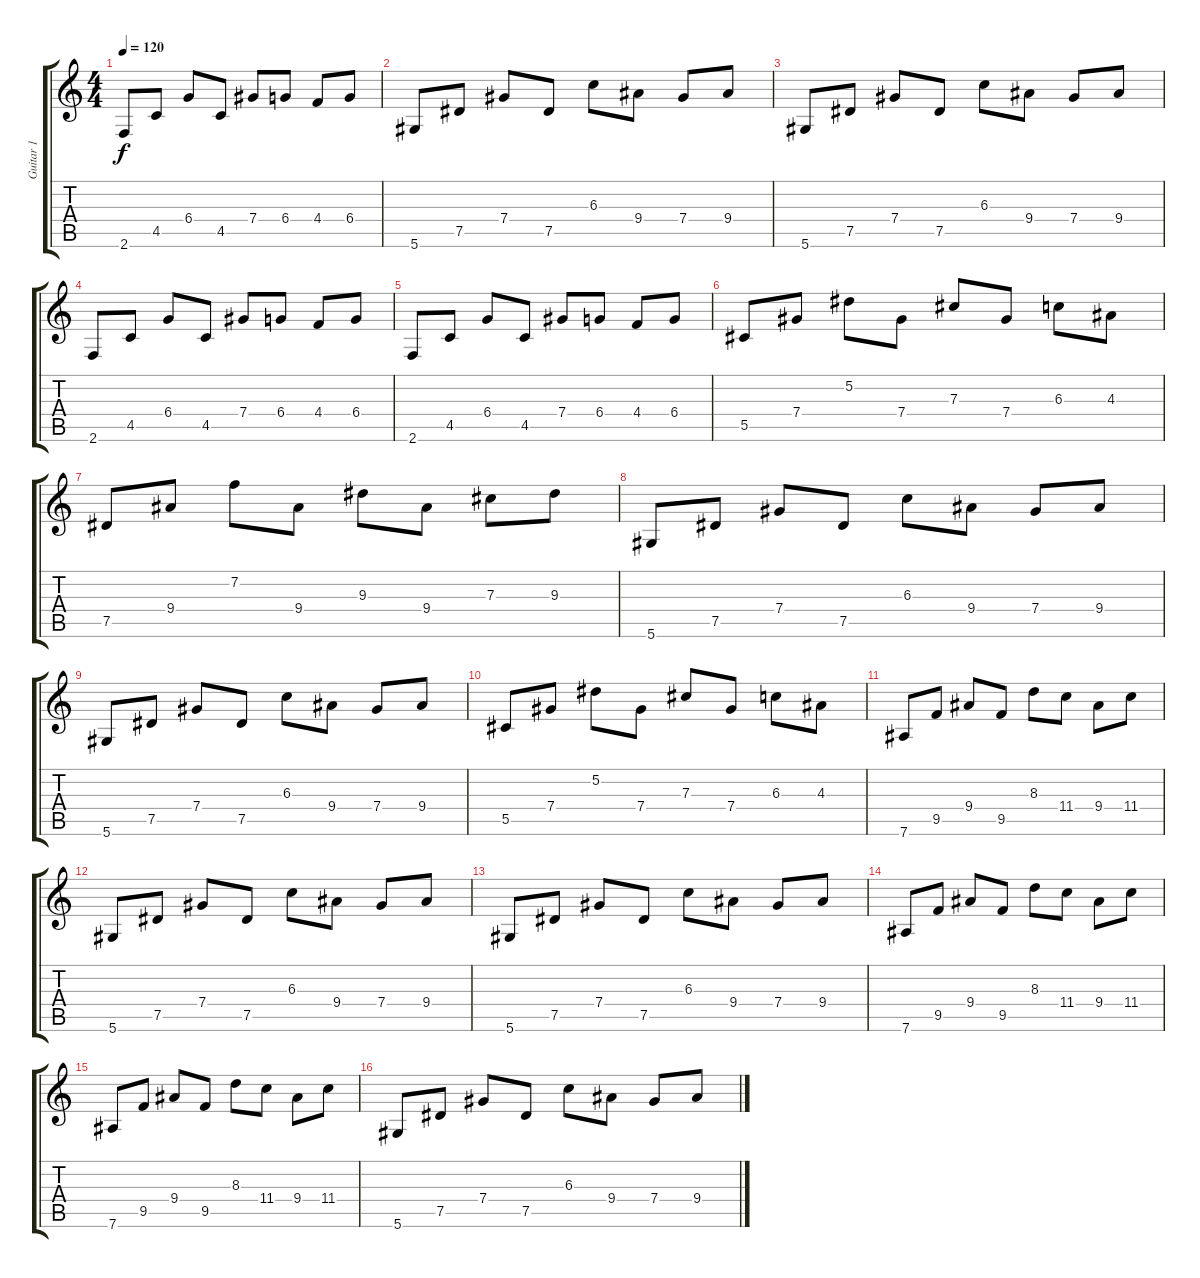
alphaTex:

\track ("Guitar 1" "Guitar 1") {instrument electricguitarmuted}
\staff {score tabs}
\tuning (Eb4 Bb3 Gb3 Db3 Ab2 Eb2) {hide}
\ts (4 4)
\tempo 120
\clef g2
\ks c
2.6.8{dy f} 4.5.8 6.4.8 4.5.8 7.4.8 6.4.8 4.4.8 6.4.8 |
5.6.8 7.5.8 7.4.8 7.5.8 6.3.8 9.4.8 7.4.8 9.4.8 |
5.6.8 7.5.8 7.4.8 7.5.8 6.3.8 9.4.8 7.4.8 9.4.8 |
2.6.8 4.5.8 6.4.8 4.5.8 7.4.8 6.4.8 4.4.8 6.4.8 |
2.6.8 4.5.8 6.4.8 4.5.8 7.4.8 6.4.8 4.4.8 6.4.8 |
5.5.8 7.4.8 5.2.8 7.4.8 7.3.8 7.4.8 6.3.8 4.3.8 |
7.5.8 9.4.8 7.2.8 9.4.8 9.3.8 9.4.8 7.3.8 9.3.8 |
5.6.8 7.5.8 7.4.8 7.5.8 6.3.8 9.4.8 7.4.8 9.4.8 |
5.6.8 7.5.8 7.4.8 7.5.8 6.3.8 9.4.8 7.4.8 9.4.8 |
5.5.8 7.4.8 5.2.8 7.4.8 7.3.8 7.4.8 6.3.8 4.3.8 |
7.6.8 9.5.8 9.4.8 9.5.8 8.3.8 11.4.8 9.4.8 11.4.8 |
5.6.8 7.5.8 7.4.8 7.5.8 6.3.8 9.4.8 7.4.8 9.4.8 |
5.6.8 7.5.8 7.4.8 7.5.8 6.3.8 9.4.8 7.4.8 9.4.8 |
7.6.8 9.5.8 9.4.8 9.5.8 8.3.8 11.4.8 9.4.8 11.4.8 |
7.6.8 9.5.8 9.4.8 9.5.8 8.3.8 11.4.8 9.4.8 11.4.8 |
5.6.8 7.5.8 7.4.8 7.5.8 6.3.8 9.4.8 7.4.8 9.4.8
